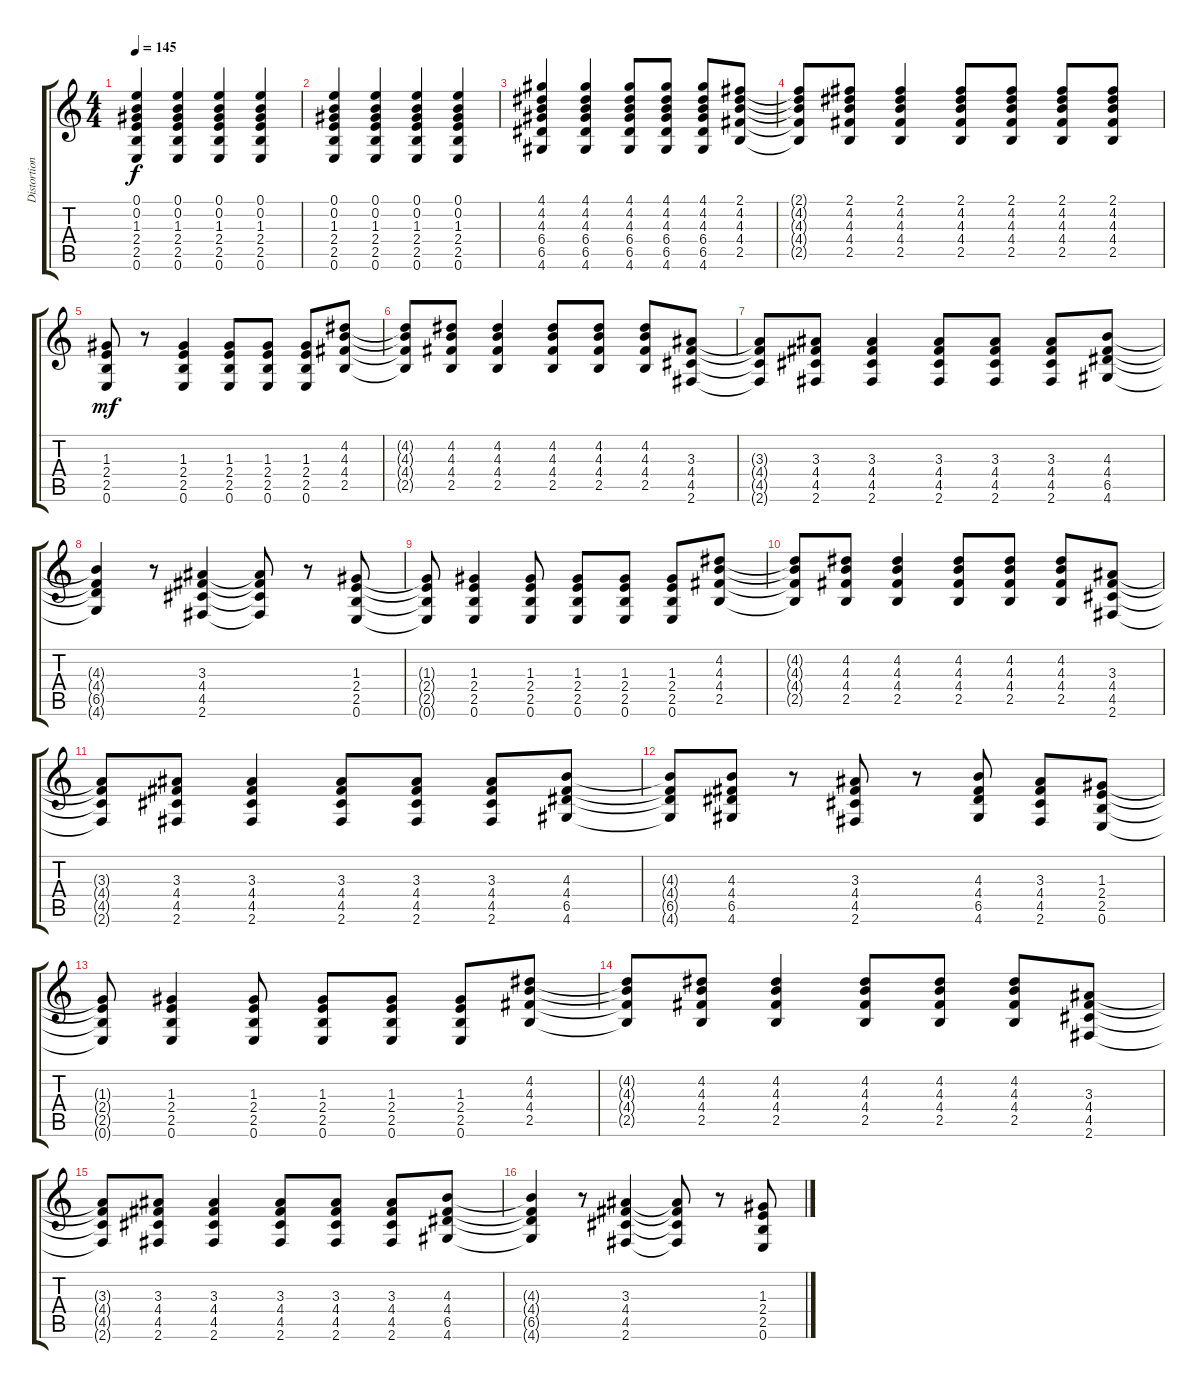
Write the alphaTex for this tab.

\track ("Distortion Overdub 2" "Distortion") {instrument distortionguitar}
\staff {score tabs}
\tuning (E4 B3 G3 D3 A2 E2) {hide}
\ts (4 4)
\tempo 145
\clef g2
\ks c
(0.1 0.2 1.3 2.4 2.5 0.6).4{dy f} (0.1 0.2 1.3 2.4 2.5 0.6).4 (0.1 0.2 1.3 2.4 2.5 0.6).4 (0.1 0.2 1.3 2.4 2.5 0.6).4 |
(0.1 0.2 1.3 2.4 2.5 0.6).4 (0.1 0.2 1.3 2.4 2.5 0.6).4 (0.1 0.2 1.3 2.4 2.5 0.6).4 (0.1 0.2 1.3 2.4 2.5 0.6).4 |
(4.1 4.2 4.3 6.4 6.5 4.6).4 (4.1 4.2 4.3 6.4 6.5 4.6).4 (4.1 4.2 4.3 6.4 6.5 4.6).8 (4.1 4.2 4.3 6.4 6.5 4.6).8 (4.1 4.2 4.3 6.4 6.5 4.6).8 (2.1 4.2 4.3 4.4 2.5).8 |
(2.1{t} 4.2{t} 4.3{t} 4.4{t} 2.5{t}).8 (2.1 4.2 4.3 4.4 2.5).8 (2.1 4.2 4.3 4.4 2.5).4 (2.1 4.2 4.3 4.4 2.5).8 (2.1 4.2 4.3 4.4 2.5).8 (2.1 4.2 4.3 4.4 2.5).8 (2.1 4.2 4.3 4.4 2.5).8 |
(1.3 2.4 2.5 0.6).8{dy mf} r.8 (1.3 2.4 2.5 0.6).4 (1.3 2.4 2.5 0.6).8 (1.3 2.4 2.5 0.6).8 (1.3 2.4 2.5 0.6).8 (4.2 4.3 4.4 2.5).8 |
(4.2{t} 4.3{t} 4.4{t} 2.5{t}).8 (4.2 4.3 4.4 2.5).8 (4.2 4.3 4.4 2.5).4 (4.2 4.3 4.4 2.5).8 (4.2 4.3 4.4 2.5).8 (4.2 4.3 4.4 2.5).8 (3.3 4.4 4.5 2.6).8 |
(3.3{t} 4.4{t} 4.5{t} 2.6{t}).8 (3.3 4.4 4.5 2.6).8 (3.3 4.4 4.5 2.6).4 (3.3 4.4 4.5 2.6).8 (3.3 4.4 4.5 2.6).8 (3.3 4.4 4.5 2.6).8 (4.3 4.4 6.5 4.6).8 |
(4.3{t} 4.4{t} 6.5{t} 4.6{t}).4 r.8 (3.3 4.4 4.5 2.6).4 (3.3{t} 4.4{t} 4.5{t} 2.6{t}).8 r.8 (1.3 2.4 2.5 0.6).8 |
(1.3{t} 2.4{t} 2.5{t} 0.6{t}).8 (1.3 2.4 2.5 0.6).4 (1.3 2.4 2.5 0.6).8 (1.3 2.4 2.5 0.6).8 (1.3 2.4 2.5 0.6).8 (1.3 2.4 2.5 0.6).8 (4.2 4.3 4.4 2.5).8 |
(4.2{t} 4.3{t} 4.4{t} 2.5{t}).8 (4.2 4.3 4.4 2.5).8 (4.2 4.3 4.4 2.5).4 (4.2 4.3 4.4 2.5).8 (4.2 4.3 4.4 2.5).8 (4.2 4.3 4.4 2.5).8 (3.3 4.4 4.5 2.6).8 |
(3.3{t} 4.4{t} 4.5{t} 2.6{t}).8 (3.3 4.4 4.5 2.6).8 (3.3 4.4 4.5 2.6).4 (3.3 4.4 4.5 2.6).8 (3.3 4.4 4.5 2.6).8 (3.3 4.4 4.5 2.6).8 (4.3 4.4 6.5 4.6).8 |
(4.3{t} 4.4{t} 6.5{t} 4.6{t}).8 (4.3 4.4 6.5 4.6).8 r.8 (3.3 4.4 4.5 2.6).8 r.8 (4.3 4.4 6.5 4.6).8 (3.3 4.4 4.5 2.6).8 (1.3 2.4 2.5 0.6).8 |
(1.3{t} 2.4{t} 2.5{t} 0.6{t}).8 (1.3 2.4 2.5 0.6).4 (1.3 2.4 2.5 0.6).8 (1.3 2.4 2.5 0.6).8 (1.3 2.4 2.5 0.6).8 (1.3 2.4 2.5 0.6).8 (4.2 4.3 4.4 2.5).8 |
(4.2{t} 4.3{t} 4.4{t} 2.5{t}).8 (4.2 4.3 4.4 2.5).8 (4.2 4.3 4.4 2.5).4 (4.2 4.3 4.4 2.5).8 (4.2 4.3 4.4 2.5).8 (4.2 4.3 4.4 2.5).8 (3.3 4.4 4.5 2.6).8 |
(3.3{t} 4.4{t} 4.5{t} 2.6{t}).8 (3.3 4.4 4.5 2.6).8 (3.3 4.4 4.5 2.6).4 (3.3 4.4 4.5 2.6).8 (3.3 4.4 4.5 2.6).8 (3.3 4.4 4.5 2.6).8 (4.3 4.4 6.5 4.6).8 |
(4.3{t} 4.4{t} 6.5{t} 4.6{t}).4 r.8 (3.3 4.4 4.5 2.6).4 (3.3{t} 4.4{t} 4.5{t} 2.6{t}).8 r.8 (1.3 2.4 2.5 0.6).8
